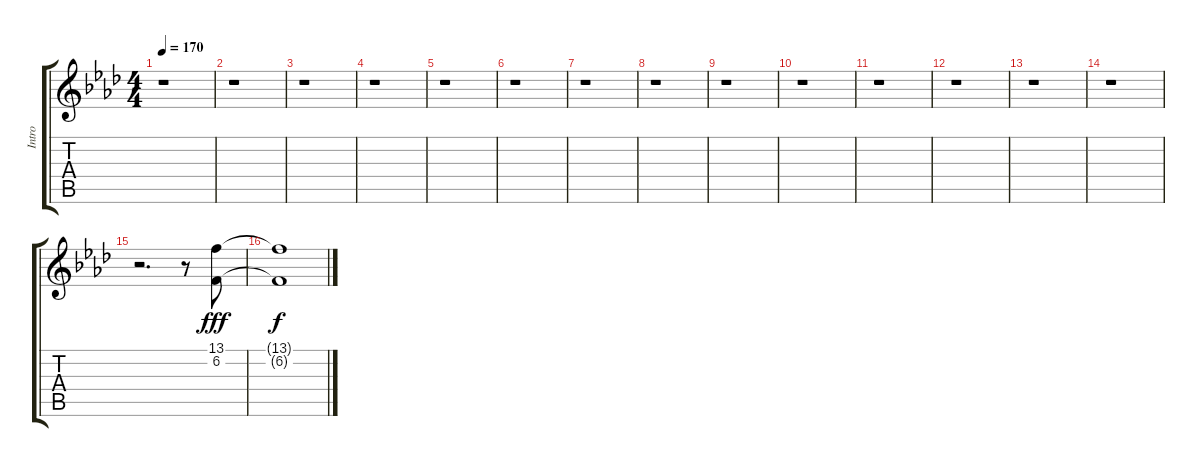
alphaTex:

\track ("Intro" "Intro") {instrument reversecymbal}
\staff {score tabs}
\tuning (E4 B3 G3 D3 A2 E2) {hide}
\ts (4 4)
\tempo 170
\clef g2
\ks fminor
r.1{dy f} |
r.1 |
r.1 |
r.1 |
r.1 |
r.1 |
r.1 |
r.1 |
r.1 |
r.1 |
r.1 |
r.1 |
r.1 |
r.1 |
r.2{d} r.8 (13.1 6.2).8{dy fff} |
(13.1{t} 6.2{t}).1{dy f}
